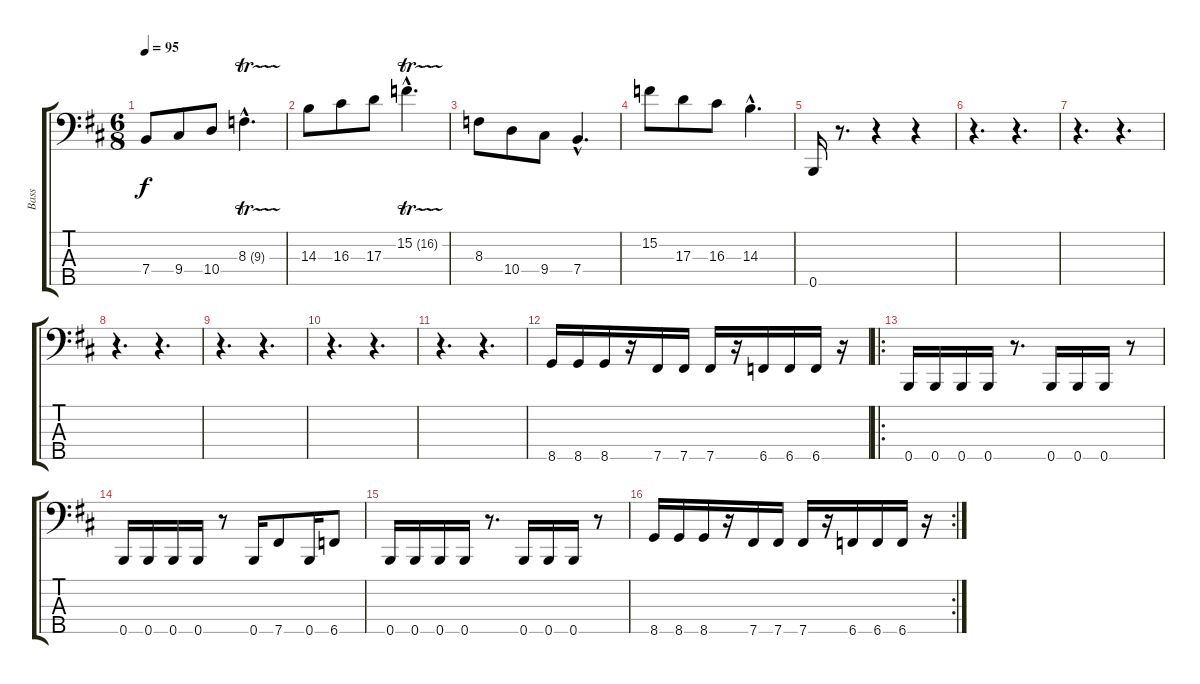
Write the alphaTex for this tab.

\track ("Bass" "Bass") {instrument electricbassfinger}
\staff {score tabs}
\tuning (G2 D2 A1 E1 B0) {hide}
\ts (6 8)
\tempo 95
\clef f4
\ks bminor
7.4.8{dy f} 9.4.8 10.4.8 8.3{tr (9 32) hac}.4{d} |
14.3.8 16.3.8 17.3.8 15.2{tr (16 32) hac}.4{d} |
8.3.8 10.4.8 9.4.8 7.4{hac}.4{d} |
15.2.8 17.3.8 16.3.8 14.3{hac}.4{d} |
0.5.16 r.8{d} r.4 r.4 |
r.4{d} r.4{d} |
r.4{d} r.4{d} |
r.4{d} r.4{d} |
r.4{d} r.4{d} |
r.4{d} r.4{d} |
r.4{d} r.4{d} |
8.5.16 8.5.16 8.5.16 r.16 7.5.16 7.5.16 7.5.16 r.16 6.5.16 6.5.16 6.5.16 r.16 |
\ro
0.5.16 0.5.16 0.5.16 0.5.16 r.8{d} 0.5.16 0.5.16 0.5.16 r.8 |
0.5.16 0.5.16 0.5.16 0.5.16 r.8 0.5.16 7.5.8 0.5.16 6.5.8 |
0.5.16 0.5.16 0.5.16 0.5.16 r.8{d} 0.5.16 0.5.16 0.5.16 r.8 |
\rc 2
8.5.16 8.5.16 8.5.16 r.16 7.5.16 7.5.16 7.5.16 r.16 6.5.16 6.5.16 6.5.16 r.16
